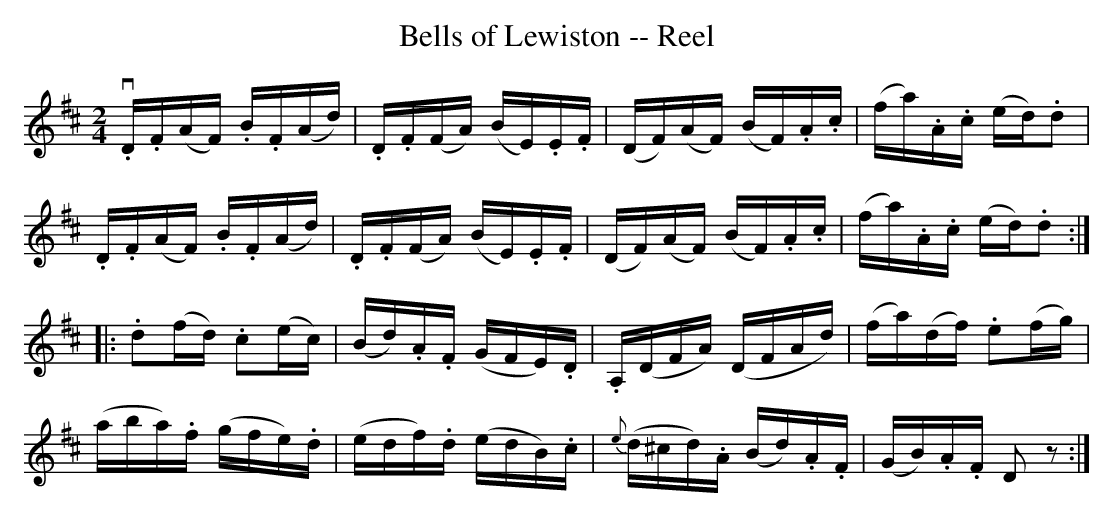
X:1
T: Bells of Lewiston -- Reel
M:2/4
L:1/16
K:D
v.D.F(AF) .B.F(Ad) | .D.F(FA) (BE).E.F | (DF)(AF) (BF).A.c | (fa).A.c (ed).d2 |
 .D.F(AF) .B.F(Ad) | .D.F(FA) (BE).E.F | (DF)(AF) (BF).A.c | (fa).A.c (ed).d2 ::
 .d2(fd) .c2(ec) | (Bd).A.F (GFE).D | .A,(DFA) (DFAd) | (fa)(df) .e2(fg) |
 (aba).f (gfe).d | (edf).d (edB).c | {e}(d^cd).A (Bd).A.F | (GB).A.F D2z2:|
